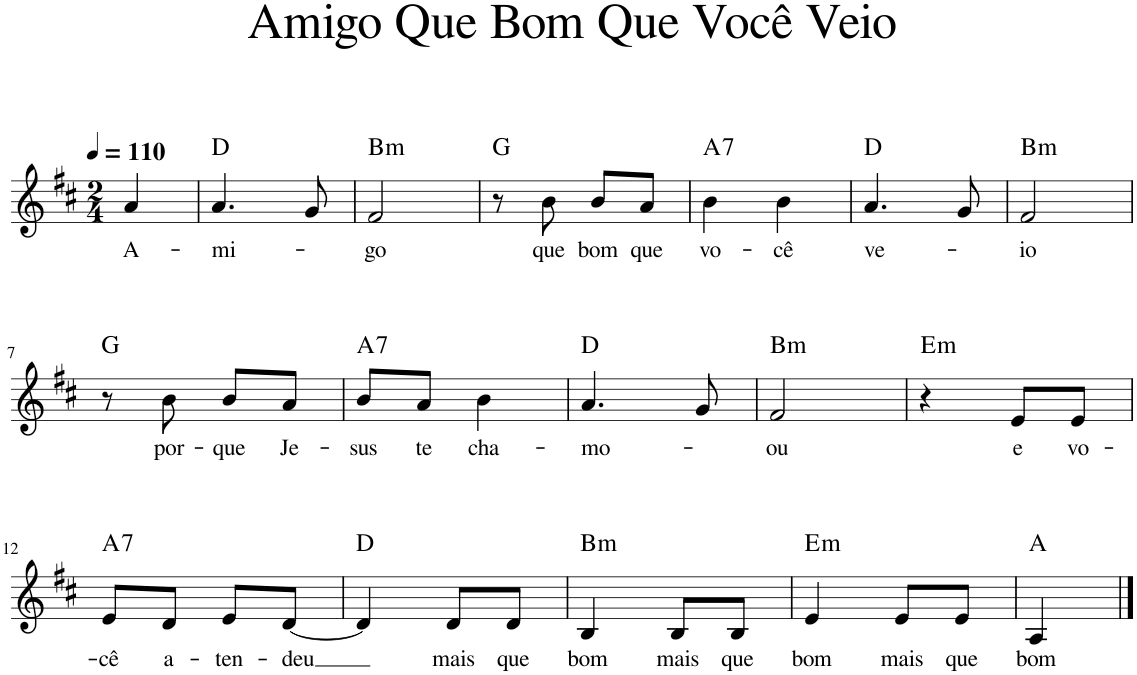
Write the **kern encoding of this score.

**kern	**text	**harte
*part1	*part1	*part1
*staff1	*staff1	*
*I"Voz	*	*
*I'Vo.	*	*
*clefG2	*	*
*k[f#c#]	*	*
*M2/4	*	*
*MM110	*	*
=	=	=
!	!LO:LY:b	!
4a/	A-	.
=1	=1	=1
!	!LO:LY:b	!
4.a/	-mi-	D:maj
8g/	.	.
=2	=2	=2
!	!LO:LY:b	!LO:H:kt=m
2f#/	-go	B:min
=3	=3	=3
8r	.	G:maj
!	!LO:LY:b	!
8b\	que	.
!	!LO:LY:b	!
8b/L	bom	.
!	!LO:LY:b	!
8a/J	que	.
=4	=4	=4
!	!LO:LY:b	!LO:H:kt=7
4b\	vo-	A:7
!	!LO:LY:b	!
4b\	-cê	.
=5	=5	=5
!	!LO:LY:b	!
4.a/	ve-	D:maj
8g/	.	.
=6	=6	=6
!	!LO:LY:b	!LO:H:kt=m
2f#/	-io	B:min
!!LO:LB:g=z
=7	=7	=7
8r	.	G:maj
!	!LO:LY:b	!
8b\	por-	.
!	!LO:LY:b	!
8b/L	-que	.
!	!LO:LY:b	!
8a/J	Je-	.
=8	=8	=8
!	!LO:LY:b	!LO:H:kt=7
8b/L	-sus	A:7
!	!LO:LY:b	!
8a/J	te	.
!	!LO:LY:b	!
4b\	cha-	.
=9	=9	=9
!	!LO:LY:b	!
4.a/	-mo-	D:maj
8g/	.	.
=10	=10	=10
!	!LO:LY:b	!LO:H:kt=m
2f#/	-ou	B:min
=11	=11	=11
!	!	!LO:H:kt=m
4r	.	E:min
!	!LO:LY:b	!
8e/L	e	.
!	!LO:LY:b	!
8e/J	vo-	.
!!LO:LB:g=z
=12	=12	=12
!	!LO:LY:b	!LO:H:kt=7
8e/L	-cê	A:7
!	!LO:LY:b	!
8d/J	a-	.
!	!LO:LY:b	!
8e/L	-ten-	.
!	!LO:LY:b	!
[8d/J	-deu	.
=13	=13	=13
4d/]	.	D:maj
!	!LO:LY:b	!
8d/L	mais	.
!	!LO:LY:b	!
8d/J	que	.
=14	=14	=14
!	!LO:LY:b	!LO:H:kt=m
4B/	bom	B:min
!	!LO:LY:b	!
8B/L	mais	.
!	!LO:LY:b	!
8B/J	que	.
=15	=15	=15
!	!LO:LY:b	!LO:H:kt=m
4e/	bom	E:min
!	!LO:LY:b	!
8e/L	mais	.
!	!LO:LY:b	!
8e/J	que	.
=16	=16	=16
!	!LO:LY:b	!
4A/	bom	A:maj
==	==	==
*-	*-	*-
